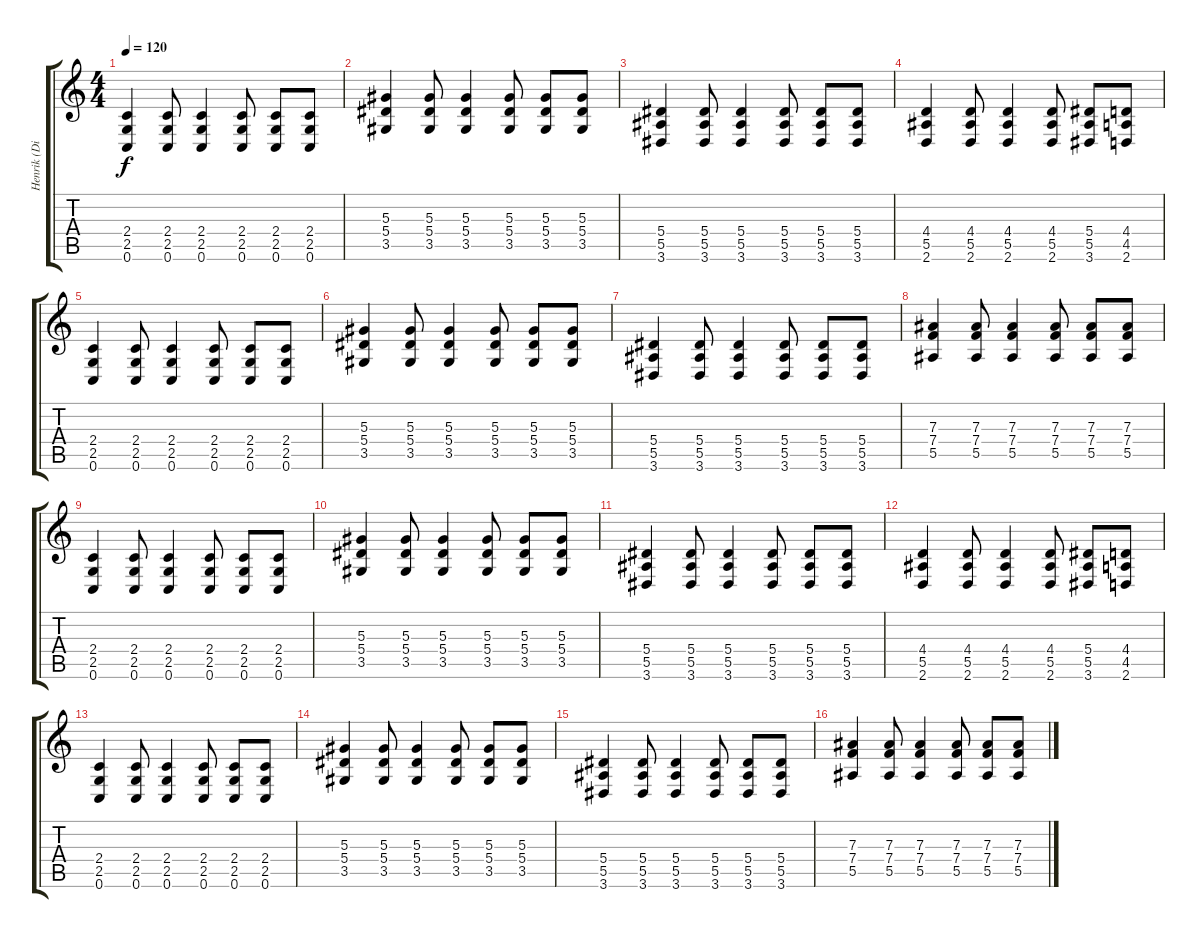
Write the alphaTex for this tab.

\track ("Henrik (Dist)" "Henrik (Di") {instrument distortionguitar}
\staff {score tabs}
\tuning (C4 G3 Eb3 Bb2 F2 C2) {hide}
\ts (4 4)
\tempo 120
\clef g2
\ks c
(2.4 2.5 0.6).4{dy f} (2.4 2.5 0.6).8 (2.4 2.5 0.6).4 (2.4 2.5 0.6).8 (2.4 2.5 0.6).8 (2.4 2.5 0.6).8 |
(5.3 5.4 3.5).4 (5.3 5.4 3.5).8 (5.3 5.4 3.5).4 (5.3 5.4 3.5).8 (5.3 5.4 3.5).8 (5.3 5.4 3.5).8 |
(5.4 5.5 3.6).4 (5.4 5.5 3.6).8 (5.4 5.5 3.6).4 (5.4 5.5 3.6).8 (5.4 5.5 3.6).8 (5.4 5.5 3.6).8 |
(4.4 5.5 2.6).4 (4.4 5.5 2.6).8 (4.4 5.5 2.6).4 (4.4 5.5 2.6).8 (5.4 5.5 3.6).8 (4.4 4.5 2.6).8 |
(2.4 2.5 0.6).4 (2.4 2.5 0.6).8 (2.4 2.5 0.6).4 (2.4 2.5 0.6).8 (2.4 2.5 0.6).8 (2.4 2.5 0.6).8 |
(5.3 5.4 3.5).4 (5.3 5.4 3.5).8 (5.3 5.4 3.5).4 (5.3 5.4 3.5).8 (5.3 5.4 3.5).8 (5.3 5.4 3.5).8 |
(5.4 5.5 3.6).4 (5.4 5.5 3.6).8 (5.4 5.5 3.6).4 (5.4 5.5 3.6).8 (5.4 5.5 3.6).8 (5.4 5.5 3.6).8 |
(7.3 7.4 5.5).4 (7.3 7.4 5.5).8 (7.3 7.4 5.5).4 (7.3 7.4 5.5).8 (7.3 7.4 5.5).8 (7.3 7.4 5.5).8 |
(2.4 2.5 0.6).4 (2.4 2.5 0.6).8 (2.4 2.5 0.6).4 (2.4 2.5 0.6).8 (2.4 2.5 0.6).8 (2.4 2.5 0.6).8 |
(5.3 5.4 3.5).4 (5.3 5.4 3.5).8 (5.3 5.4 3.5).4 (5.3 5.4 3.5).8 (5.3 5.4 3.5).8 (5.3 5.4 3.5).8 |
(5.4 5.5 3.6).4 (5.4 5.5 3.6).8 (5.4 5.5 3.6).4 (5.4 5.5 3.6).8 (5.4 5.5 3.6).8 (5.4 5.5 3.6).8 |
(4.4 5.5 2.6).4 (4.4 5.5 2.6).8 (4.4 5.5 2.6).4 (4.4 5.5 2.6).8 (5.4 5.5 3.6).8 (4.4 4.5 2.6).8 |
(2.4 2.5 0.6).4 (2.4 2.5 0.6).8 (2.4 2.5 0.6).4 (2.4 2.5 0.6).8 (2.4 2.5 0.6).8 (2.4 2.5 0.6).8 |
(5.3 5.4 3.5).4 (5.3 5.4 3.5).8 (5.3 5.4 3.5).4 (5.3 5.4 3.5).8 (5.3 5.4 3.5).8 (5.3 5.4 3.5).8 |
(5.4 5.5 3.6).4 (5.4 5.5 3.6).8 (5.4 5.5 3.6).4 (5.4 5.5 3.6).8 (5.4 5.5 3.6).8 (5.4 5.5 3.6).8 |
(7.3 7.4 5.5).4 (7.3 7.4 5.5).8 (7.3 7.4 5.5).4 (7.3 7.4 5.5).8 (7.3 7.4 5.5).8 (7.3 7.4 5.5).8
